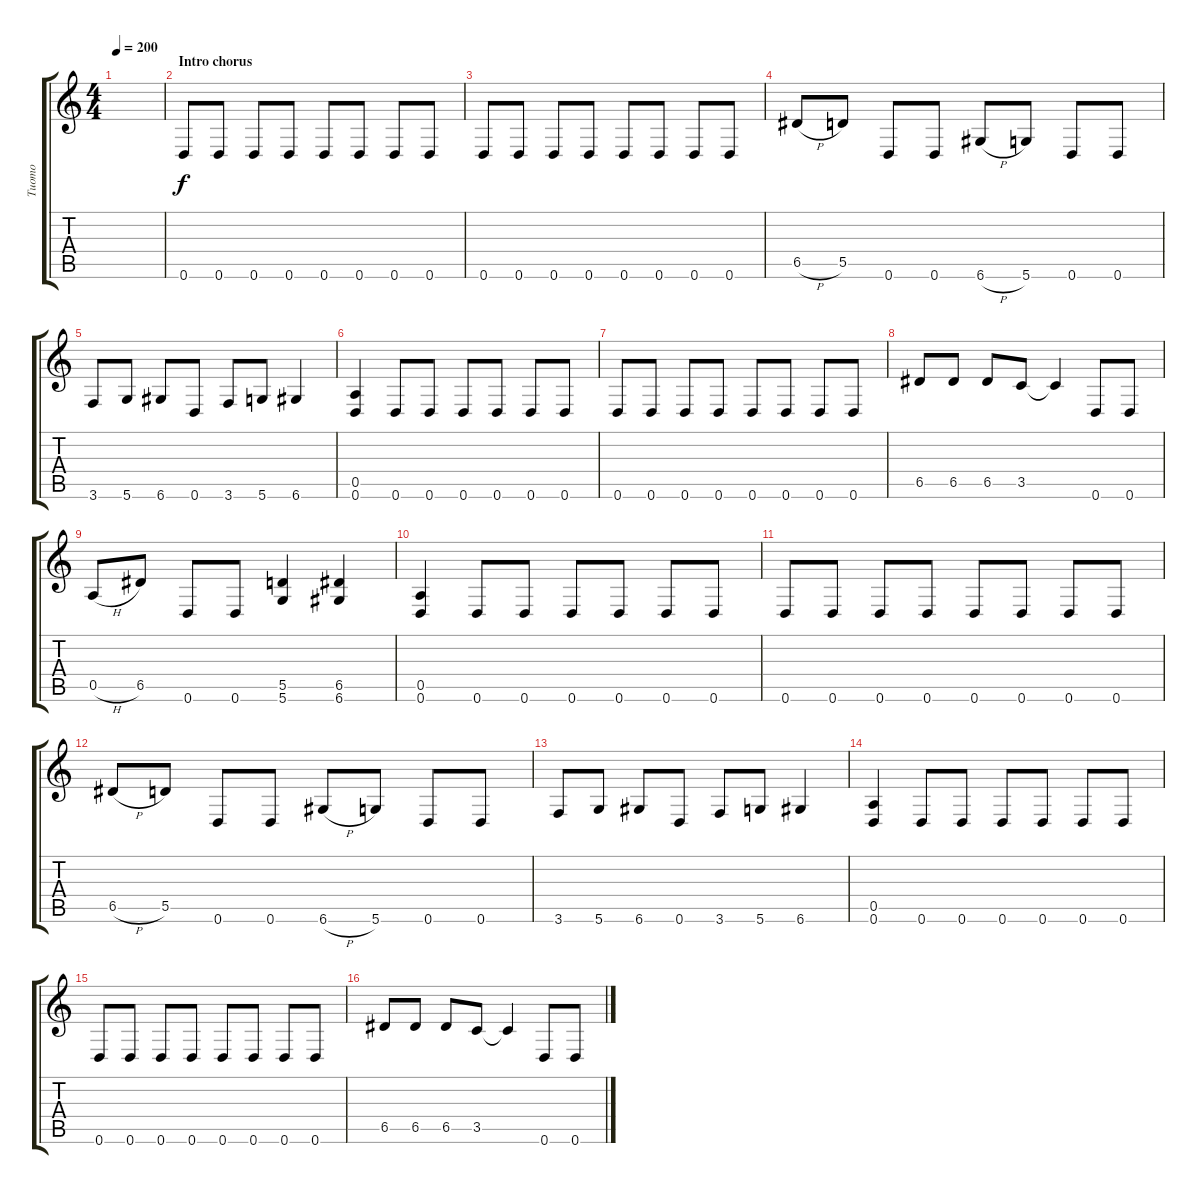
\track ("Tuomo" "Tuomo") {instrument distortionguitar}
\staff {score tabs}
\tuning (E4 B3 G3 D3 A2 D2) {hide}
\ts (4 4)
\tempo 200
\clef g2
\ks c
|
\section ("" "Intro chorus")
0.6.8 0.6.8 0.6.8 0.6.8 0.6.8 0.6.8 0.6.8 0.6.8 |
0.6.8 0.6.8 0.6.8 0.6.8 0.6.8 0.6.8 0.6.8 0.6.8 |
6.5{h}.8 5.5.8 0.6.8 0.6.8 6.6{h}.8 5.6.8 0.6.8 0.6.8 |
3.6.8 5.6.8 6.6.8 0.6.8 3.6.8 5.6.8 6.6.4 |
(0.5 0.6).4 0.6.8 0.6.8 0.6.8 0.6.8 0.6.8 0.6.8 |
0.6.8 0.6.8 0.6.8 0.6.8 0.6.8 0.6.8 0.6.8 0.6.8 |
6.5.8 6.5.8 6.5.8 3.5.8 3.5{t}.4 0.6.8 0.6.8 |
0.5{h}.8 6.5.8 0.6.8 0.6.8 (5.5 5.6).4 (6.5 6.6).4 |
(0.5 0.6).4 0.6.8 0.6.8 0.6.8 0.6.8 0.6.8 0.6.8 |
0.6.8 0.6.8 0.6.8 0.6.8 0.6.8 0.6.8 0.6.8 0.6.8 |
6.5{h}.8 5.5.8 0.6.8 0.6.8 6.6{h}.8 5.6.8 0.6.8 0.6.8 |
3.6.8 5.6.8 6.6.8 0.6.8 3.6.8 5.6.8 6.6.4 |
(0.5 0.6).4 0.6.8 0.6.8 0.6.8 0.6.8 0.6.8 0.6.8 |
0.6.8 0.6.8 0.6.8 0.6.8 0.6.8 0.6.8 0.6.8 0.6.8 |
6.5.8 6.5.8 6.5.8 3.5.8 3.5{t}.4 0.6.8 0.6.8
